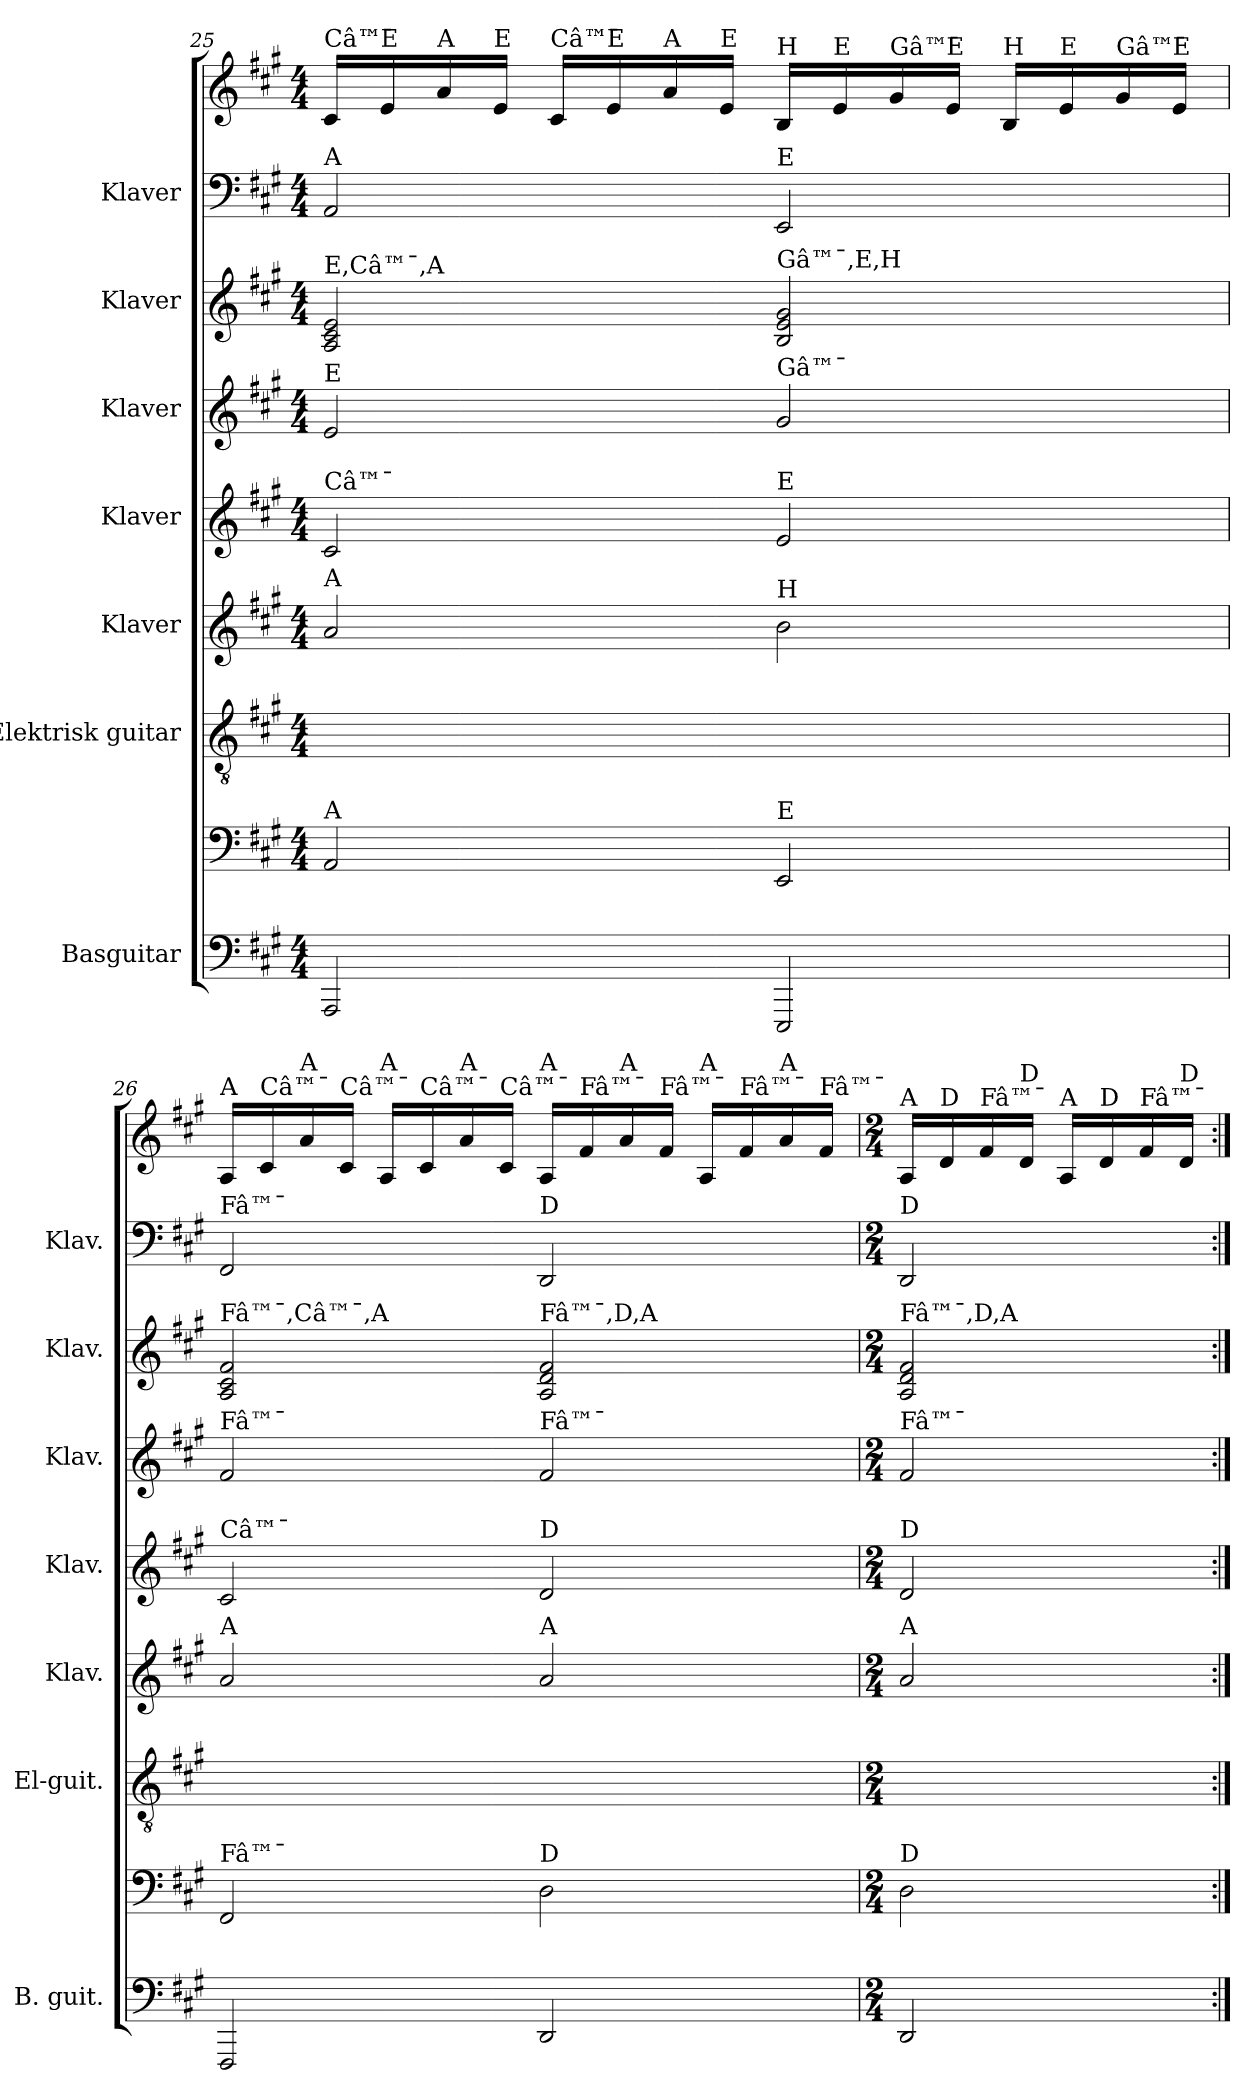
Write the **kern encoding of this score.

**kern	**kern	**kern	**kern	**kern	**kern	**kern	**kern	**kern
*part7	*part7	*part6	*part5	*part4	*part3	*part2	*part1	*part1
*staff9	*staff8	*staff7	*staff6	*staff5	*staff4	*staff3	*staff2	*staff1
*I"Basguitar	*	*I"Elektrisk guitar	*I"Klaver	*I"Klaver	*I"Klaver	*I"Klaver	*I"Klaver	*
*I'B. guit.	*	*I'El-guit.	*I'Klav.	*I'Klav.	*I'Klav.	*I'Klav.	*I'Klav.	*
!!LO:PB:g=z
*	*clefF4	*clefGv2	*clefG2	*clefG2	*clefG2	*clefG2	*clefF4	*clefG2
*ITrd7c12	*ITrd7c12	*	*	*	*	*	*	*
*k[f#c#g#]	*k[f#c#g#]	*k[f#c#g#]	*k[f#c#g#]	*k[f#c#g#]	*k[f#c#g#]	*k[f#c#g#]	*k[f#c#g#]	*k[f#c#g#]
*M4/4	*M4/4	*M4/4	*M4/4	*M4/4	*M4/4	*M4/4	*M4/4	*M4/4
=25	=25	=25	=25	=25	=25	=25	=25	=25
!	!	!	!	!	!	!	!	!LO:TX:a:t=Câ™¯
!	!	!	!	!	!	!	!LO:TX:a:t=A	!
!	!	!	!	!	!	!LO:TX:a:t=E,Câ™¯,A	!	!
!	!	!	!	!	!LO:TX:a:t=E	!	!	!
!	!	!	!	!LO:TX:a:t=Câ™¯	!	!	!	!
!	!	!	!LO:TX:a:t=A	!	!	!	!	!
!	!LO:TX:a:t=A	!	!	!	!	!	!	!
2AAAA	2AAA/	2AA/yy	2a/	2c#/	2e/	2A/ 2c#/ 2e/	2AA/	16c#/LL
!	!	!	!	!	!	!	!	!LO:TX:a:t=E
.	.	.	.	.	.	.	.	16e/
!	!	!	!	!	!	!	!	!LO:TX:a:t=A
.	.	.	.	.	.	.	.	16a/
!	!	!	!	!	!	!	!	!LO:TX:a:t=E
.	.	.	.	.	.	.	.	16e/JJ
!	!	!	!	!	!	!	!	!LO:TX:a:t=Câ™¯
.	.	.	.	.	.	.	.	16c#/LL
!	!	!	!	!	!	!	!	!LO:TX:a:t=E
.	.	.	.	.	.	.	.	16e/
!	!	!	!	!	!	!	!	!LO:TX:a:t=A
.	.	.	.	.	.	.	.	16a/
!	!	!	!	!	!	!	!	!LO:TX:a:t=E
.	.	.	.	.	.	.	.	16e/JJ
!	!	!	!	!	!	!	!	!LO:TX:a:t=H
!	!	!	!	!	!	!	!LO:TX:a:t=E	!
!	!	!	!	!	!	!LO:TX:a:t=Gâ™¯,E,H	!	!
!	!	!	!	!	!LO:TX:a:t=Gâ™¯	!	!	!
!	!	!	!	!LO:TX:a:t=E	!	!	!	!
!	!	!	!LO:TX:a:t=H	!	!	!	!	!
!	!LO:TX:a:t=E	!	!	!	!	!	!	!
2EEEE	2EEE/	2EE/yy	2b\	2e/	2g#/	2B/ 2e/ 2g#/	2EE/	16B/LL
!	!	!	!	!	!	!	!	!LO:TX:a:t=E
.	.	.	.	.	.	.	.	16e/
!	!	!	!	!	!	!	!	!LO:TX:a:t=Gâ™¯
.	.	.	.	.	.	.	.	16g#/
!	!	!	!	!	!	!	!	!LO:TX:a:t=E
.	.	.	.	.	.	.	.	16e/JJ
!	!	!	!	!	!	!	!	!LO:TX:a:t=H
.	.	.	.	.	.	.	.	16B/LL
!	!	!	!	!	!	!	!	!LO:TX:a:t=E
.	.	.	.	.	.	.	.	16e/
!	!	!	!	!	!	!	!	!LO:TX:a:t=Gâ™¯
.	.	.	.	.	.	.	.	16g#/
!	!	!	!	!	!	!	!	!LO:TX:a:t=E
.	.	.	.	.	.	.	.	16e/JJ
=26	=26	=26	=26	=26	=26	=26	=26	=26
!	!	!	!	!	!	!	!	!LO:TX:a:t=A
!	!	!	!	!	!	!	!LO:TX:a:t=Fâ™¯	!
!	!	!	!	!	!	!LO:TX:a:t=Fâ™¯,Câ™¯,A	!	!
!	!	!	!	!	!LO:TX:a:t=Fâ™¯	!	!	!
!	!	!	!	!LO:TX:a:t=Câ™¯	!	!	!	!
!	!	!	!LO:TX:a:t=A	!	!	!	!	!
!	!LO:TX:a:t=Fâ™¯	!	!	!	!	!	!	!
2FFFF#	2FFF#/	2FF#/yy	2a/	2c#/	2f#/	2A/ 2c#/ 2f#/	2FF#/	16A/LL
!	!	!	!	!	!	!	!	!LO:TX:a:t=Câ™¯
.	.	.	.	.	.	.	.	16c#/
!	!	!	!	!	!	!	!	!LO:TX:a:t=A
.	.	.	.	.	.	.	.	16a/
!	!	!	!	!	!	!	!	!LO:TX:a:t=Câ™¯
.	.	.	.	.	.	.	.	16c#/JJ
!	!	!	!	!	!	!	!	!LO:TX:a:t=A
.	.	.	.	.	.	.	.	16A/LL
!	!	!	!	!	!	!	!	!LO:TX:a:t=Câ™¯
.	.	.	.	.	.	.	.	16c#/
!	!	!	!	!	!	!	!	!LO:TX:a:t=A
.	.	.	.	.	.	.	.	16a/
!	!	!	!	!	!	!	!	!LO:TX:a:t=Câ™¯
.	.	.	.	.	.	.	.	16c#/JJ
!	!	!	!	!	!	!	!	!LO:TX:a:t=A
!	!	!	!	!	!	!	!LO:TX:a:t=D	!
!	!	!	!	!	!	!LO:TX:a:t=Fâ™¯,D,A	!	!
!	!	!	!	!	!LO:TX:a:t=Fâ™¯	!	!	!
!	!	!	!	!LO:TX:a:t=D	!	!	!	!
!	!	!	!LO:TX:a:t=A	!	!	!	!	!
!	!LO:TX:a:t=D	!	!	!	!	!	!	!
2DDD	2DD\	2D/yy	2a/	2d/	2f#/	2A/ 2d/ 2f#/	2DD/	16A/LL
!	!	!	!	!	!	!	!	!LO:TX:a:t=Fâ™¯
.	.	.	.	.	.	.	.	16f#/
!	!	!	!	!	!	!	!	!LO:TX:a:t=A
.	.	.	.	.	.	.	.	16a/
!	!	!	!	!	!	!	!	!LO:TX:a:t=Fâ™¯
.	.	.	.	.	.	.	.	16f#/JJ
!	!	!	!	!	!	!	!	!LO:TX:a:t=A
.	.	.	.	.	.	.	.	16A/LL
!	!	!	!	!	!	!	!	!LO:TX:a:t=Fâ™¯
.	.	.	.	.	.	.	.	16f#/
!	!	!	!	!	!	!	!	!LO:TX:a:t=A
.	.	.	.	.	.	.	.	16a/
!	!	!	!	!	!	!	!	!LO:TX:a:t=Fâ™¯
.	.	.	.	.	.	.	.	16f#/JJ
!!LO:PB:g=z
=27	=27	=27	=27	=27	=27	=27	=27	=27
*M2/4	*M2/4	*M2/4	*M2/4	*M2/4	*M2/4	*M2/4	*M2/4	*M2/4
!	!	!	!	!	!	!	!	!LO:TX:a:t=A
!	!	!	!	!	!	!	!LO:TX:a:t=D	!
!	!	!	!	!	!	!LO:TX:a:t=Fâ™¯,D,A	!	!
!	!	!	!	!	!LO:TX:a:t=Fâ™¯	!	!	!
!	!	!	!	!LO:TX:a:t=D	!	!	!	!
!	!	!	!LO:TX:a:t=A	!	!	!	!	!
!	!LO:TX:a:t=D	!	!	!	!	!	!	!
2DDD	2DD\	2D/yy	2a/	2d/	2f#/	2A/ 2d/ 2f#/	2DD/	16A/LL
!	!	!	!	!	!	!	!	!LO:TX:a:t=D
.	.	.	.	.	.	.	.	16d/
!	!	!	!	!	!	!	!	!LO:TX:a:t=Fâ™¯
.	.	.	.	.	.	.	.	16f#/
!	!	!	!	!	!	!	!	!LO:TX:a:t=D
.	.	.	.	.	.	.	.	16d/JJ
!	!	!	!	!	!	!	!	!LO:TX:a:t=A
.	.	.	.	.	.	.	.	16A/LL
!	!	!	!	!	!	!	!	!LO:TX:a:t=D
.	.	.	.	.	.	.	.	16d/
!	!	!	!	!	!	!	!	!LO:TX:a:t=Fâ™¯
.	.	.	.	.	.	.	.	16f#/
!	!	!	!	!	!	!	!	!LO:TX:a:t=D
.	.	.	.	.	.	.	.	16d/JJ
=:|!	=:|!	=:|!	=:|!	=:|!	=:|!	=:|!	=:|!	=:|!
*-	*-	*-	*-	*-	*-	*-	*-	*-
